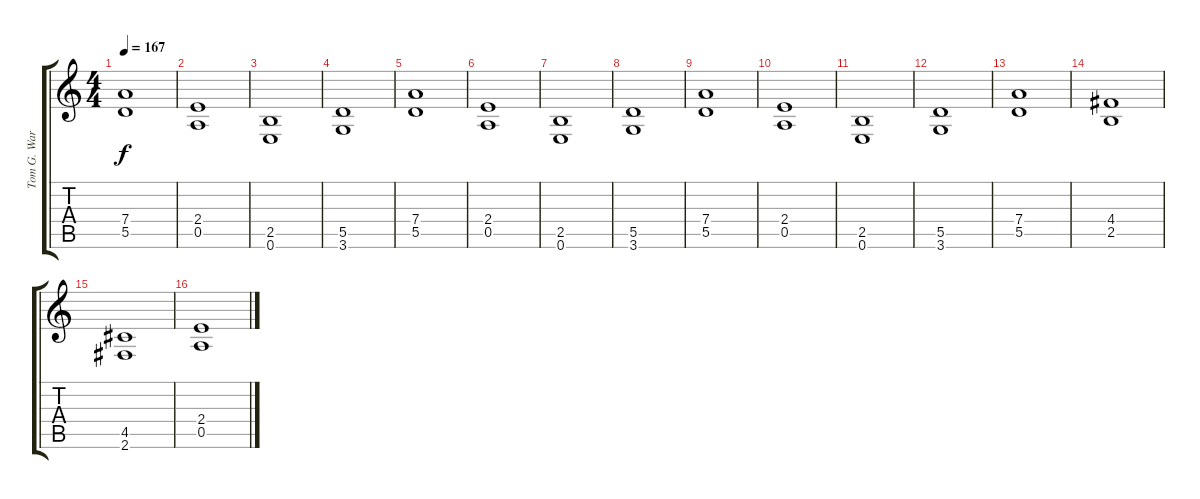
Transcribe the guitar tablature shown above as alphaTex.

\track ("Tom G. Warrior (Rhythm)" "Tom G. War") {instrument overdrivenguitar}
\staff {score tabs}
\tuning (E4 B3 G3 D3 A2 E2) {hide}
\ts (4 4)
\tempo 167
\clef g2
\ks c
(7.4 5.5).1{dy f} |
(2.4 0.5).1 |
(2.5 0.6).1 |
(5.5 3.6).1 |
(7.4 5.5).1 |
(2.4 0.5).1 |
(2.5 0.6).1 |
(5.5 3.6).1 |
(7.4 5.5).1 |
(2.4 0.5).1 |
(2.5 0.6).1 |
(5.5 3.6).1 |
(7.4 5.5).1 |
(4.4 2.5).1 |
(4.5 2.6).1 |
(2.4 0.5).1
